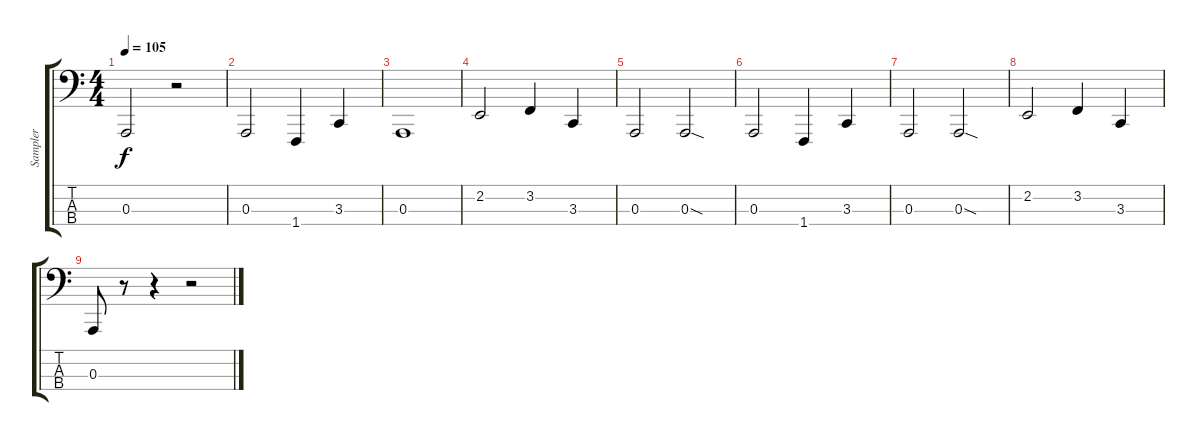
\track ("Sampler" "Sampler") {instrument lead2sawtooth}
\staff {score tabs}
\tuning (G2 D2 A1 E1) {hide}
\ts (4 4)
\tempo 105
\clef f4
\ks c
0.3.2{dy f} r.2 |
0.3.2 1.4.4 3.3.4 |
0.3.1 |
2.2.2 3.2.4 3.3.4 |
0.3.2 0.3{sod}.2 |
0.3.2 1.4.4 3.3.4 |
0.3.2 0.3{sod}.2 |
2.2.2 3.2.4 3.3.4 |
0.3.8 r.8 r.4 r.2
